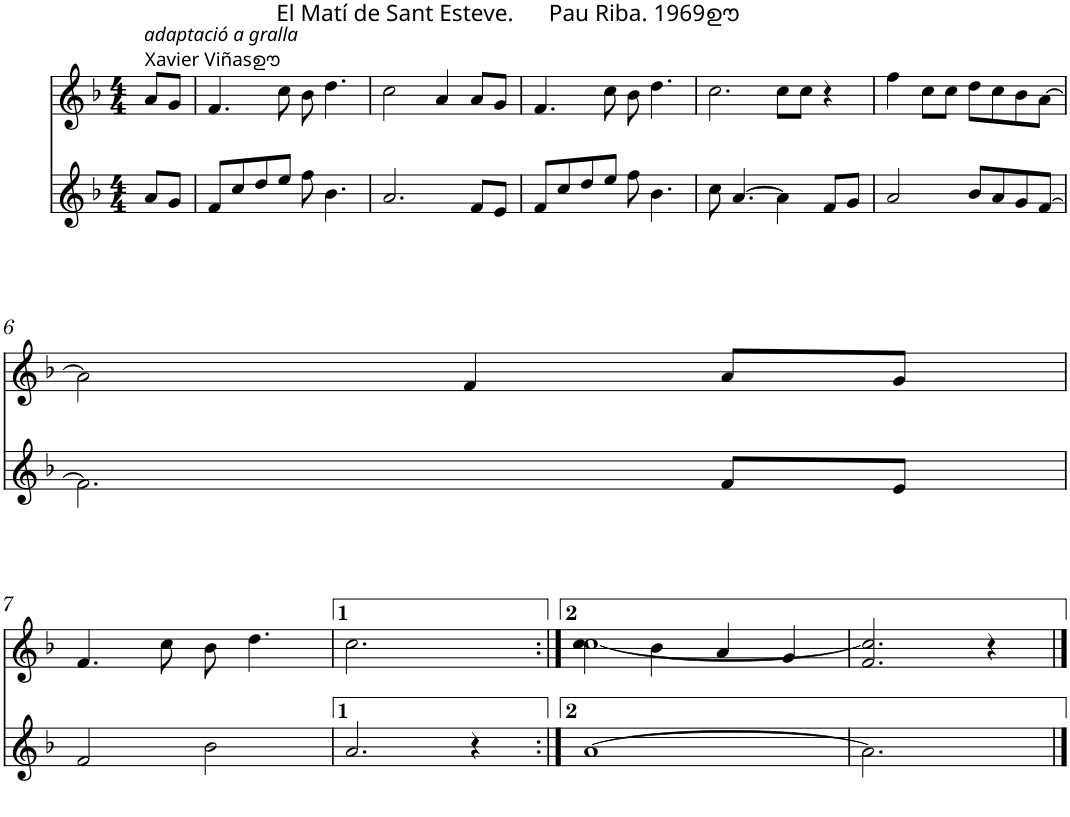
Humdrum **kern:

**kern	**kern
*part2	*part1
*staff2	*staff1
*I"Bassoon	*I"Oboe
*I'Bsn	*I'Ob
*clefG2	*clefG2
*k[b-]	*k[b-]
*M4/4	*M4/4
=	=
!	!LO:TX:a:i:t=adaptació a gralla
!	!LO:TX:a:t=Xavier Viñasഊ
8a/L	8a/L
8g/J	8g/J
=1	=1
8f/L	4.f/
8cc/	.
8dd/	.
!	!LO:TX:a:t=El Matí de Sant Esteve.      Pau Riba. 1969ഊ
8ee/J	8cc\
8ff\	8b-\
4.b-\	4.dd\
=2	=2
2.a/	2cc\
.	4a/
8f/L	8a/L
8e/J	8g/J
=3	=3
8f/L	4.f/
8cc/	.
8dd/	.
8ee/J	8cc\
8ff\	8b-\
4.b-\	4.dd\
=4	=4
8cc\	2.cc\
[4.a/	.
4a\]	.
8f/L	8cc\L
8g/J	8cc\J
4ryy	4r
=5	=5
2a/	4ff\
.	8cc\L
.	8cc\J
8b-/L	8dd\L
8a/	8cc\
8g/	8b-\
[8f/J	[8a\J
!!LO:LB:g=z
=6	=6
2.f\]	2a\]
.	4f/
8f/L	8a/L
8e/J	8g/J
!!LO:LB:g=z
=7	=7
2f/	4.f/
.	8cc\
2b-\	8b-\
.	4.dd\
=8	=8
2.a/	2.cc\
4r	4ryy
=9:|!	=9:|!
*	*^
[1a	4cc\	[1cc
.	4b-\	.
.	4a/	.
.	4g/	.
*	*v	*v
=10	=10
2.a\]	2.f/ 2.cc/]
4ryy	4r
==	==
*-	*-
